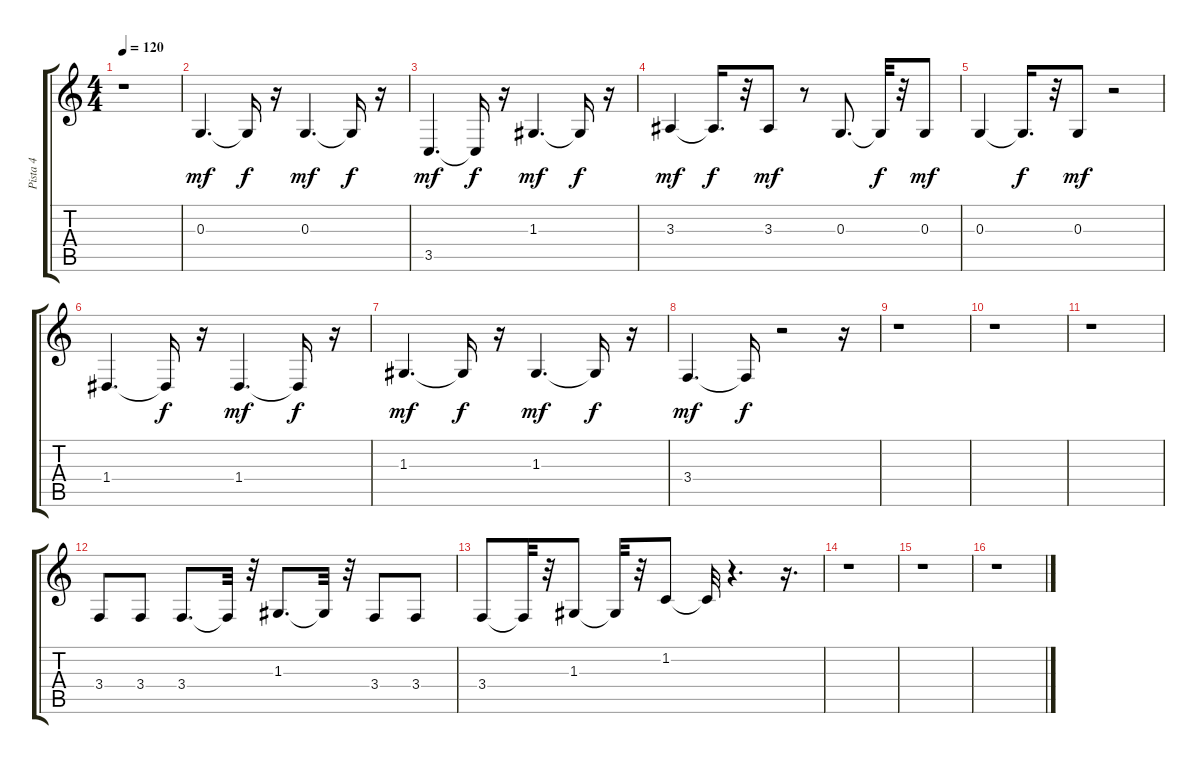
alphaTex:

\track ("Pista 4" "Pista 4") {instrument cello}
\staff {score tabs}
\tuning (E4 B3 G3 D3 A2 E2) {hide}
\ts (4 4)
\tempo 120
\clef g2
\ks c
r.1{dy f} |
0.3.4{d dy mf} 0.3{t}.16{dy f} r.16 0.3.4{d dy mf} 0.3{t}.16{dy f} r.16 |
3.5.4{d dy mf} 3.5{t}.16{dy f} r.16 1.3.4{d dy mf} 1.3{t}.16{dy f} r.16 |
3.3.4{dy mf} 3.3{t}.16{d dy f} r.32 3.3.8{dy mf} r.8 0.3.8{d} 0.3{t}.32{dy f} r.32 0.3.8{dy mf} |
0.3.4 0.3{t}.16{d dy f} r.32 0.3.8{dy mf} r.2 |
1.4.4{d} 1.4{t}.16{dy f} r.16 1.4.4{d dy mf} 1.4{t}.16{dy f} r.16 |
1.3.4{d dy mf} 1.3{t}.16{dy f} r.16 1.3.4{d dy mf} 1.3{t}.16{dy f} r.16 |
3.4.4{d dy mf} 3.4{t}.16{dy f} r.2 r.16 |
r.1 |
r.1 |
r.1 |
3.4.8 3.4.8 3.4.8{d} 3.4{t}.32 r.32 1.3.8{d} 1.3{t}.32 r.32 3.4.8 3.4.8 |
3.4.8 3.4{t}.32 r.32 1.3.8 1.3{t}.32 r.32 1.2.8 1.2{t}.32 r.4{d} r.16{d} |
r.1 |
r.1 |
r.1
